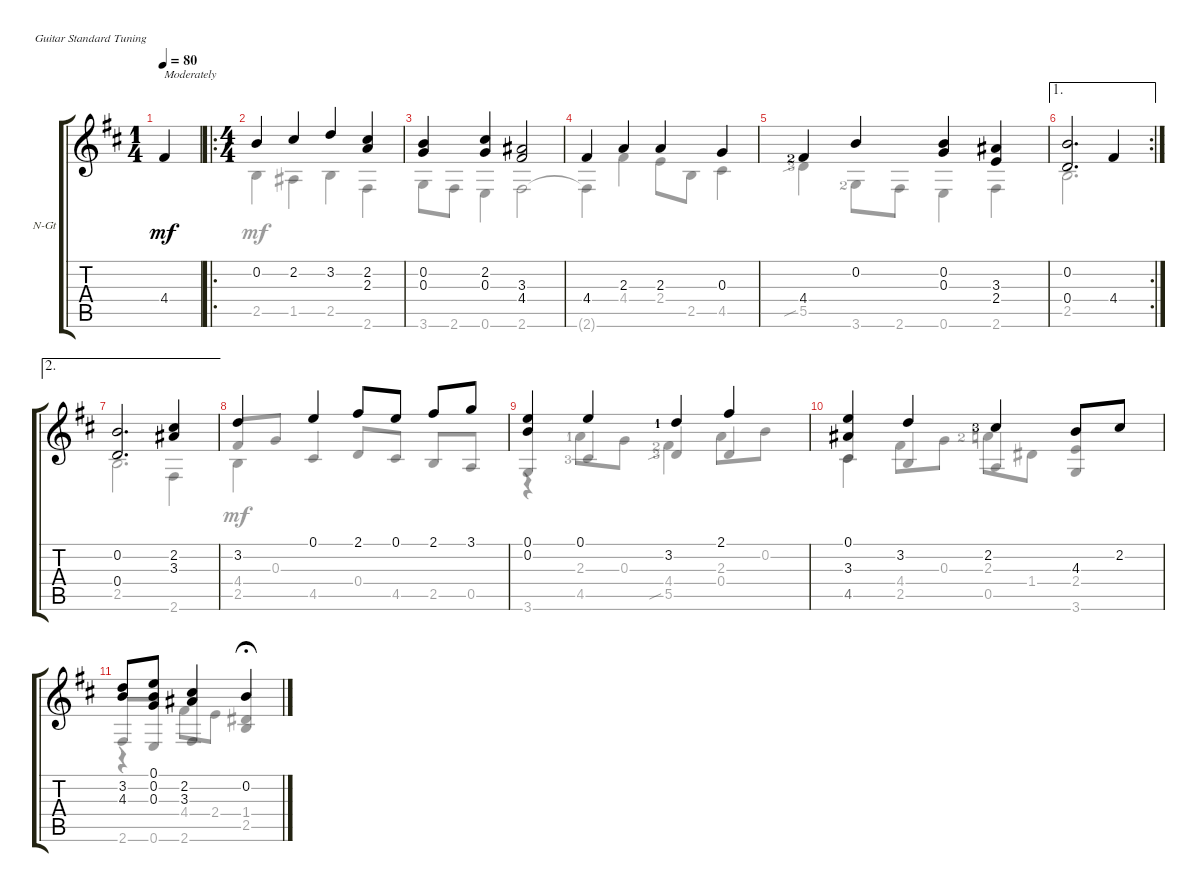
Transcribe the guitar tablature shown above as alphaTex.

\defaultSystemsLayout 4
\bracketExtendMode groupsimilarinstruments
\firstSystemTrackNameOrientation horizontal
\otherSystemsTrackNameOrientation horizontal
\track ("Nylon Guitar" "N-Gt") {instrument acousticguitarsteel}
\staff {score tabs}
\tuning (E4 B3 G3 D3 A2 E2)
\voice
\ts (1 4)
\tempo 80
\clef g2
\ks d
4.4.4{txt "Moderately" dy mf instrument acousticguitarsteel} |
\ro
\ts (4 4)
0.2.4 2.2.4 3.2.4 (2.2 2.3).4 |
(0.2 0.3).4 (2.2 0.3).4 (3.3 4.4).2 |
4.4.4 2.3.4 2.3.4 0.3.4 |
4.4{lf 3}.4 0.2.4 (0.2 0.3).4 (3.3 2.4).4 |
\ae 1
\rc 2
(0.2 0.4).2{d} 4.4.4 |
\ae 2
(0.2 0.4).2{d} (2.2 3.3).4 |
3.2.4 0.1.4 2.1.8 0.1.8 2.1.8 3.1.8 |
(0.1 0.2).4 0.1.4 3.2{lf 2}.4 2.1.4 |
(0.1 3.3).4 3.2.4 2.2{lf 4}.4 4.3.8 2.2.8 |
(3.2 4.3).8 (0.3 0.2 0.1).8 (2.2 3.3).4 0.2.4{fermata (medium 0.4)}
\voice
\clef g2
\ottava regular
\simile none
\ks d
|
2.5.4 1.5.4 2.5.4 2.6.4 |
3.6.8 2.6.8 0.6.4 2.6.2 |
2.6{t}.4 4.4.4 2.4.8 2.5.8 4.5.4 |
5.5{sib lf 4}.4 3.6{lf 3}.8 2.6.8 0.6.4 2.6.4 |
2.5.2{d} |
2.5.2{d} 2.6.4 |
4.4.8{beam invert} 0.3.8 4.5.4{beam invert} 0.4.8{beam invert} 4.5.8 2.5.8{beam invert} 0.5.8 |
3.6.4{beam invert} 4.5{lf 4}.4{beam invert} 5.5{sib lf 4}.4{beam invert} 0.4.4{beam invert} |
4.5.4{beam invert} 2.5.4{beam invert} 0.5.4{beam invert} (3.6 2.4).4{beam invert} |
2.6.8{beam invert} 0.6.8 2.6.4{beam invert} (2.5 1.4).4{fermata (medium 0.4) beam invert}
\voice
\clef g2
\ottava regular
\simile none
\ks d
|
|
|
|
|
|
|
2.5.4 |
r.4 2.3{lf 2}.8 0.3.8 4.4{lf 3}.4 2.3.8 0.2.8 |
4.5.4 4.4.8 0.3.8 2.3{lf 3}.8 1.4.8 |
r.4 4.4.8 2.4.8
